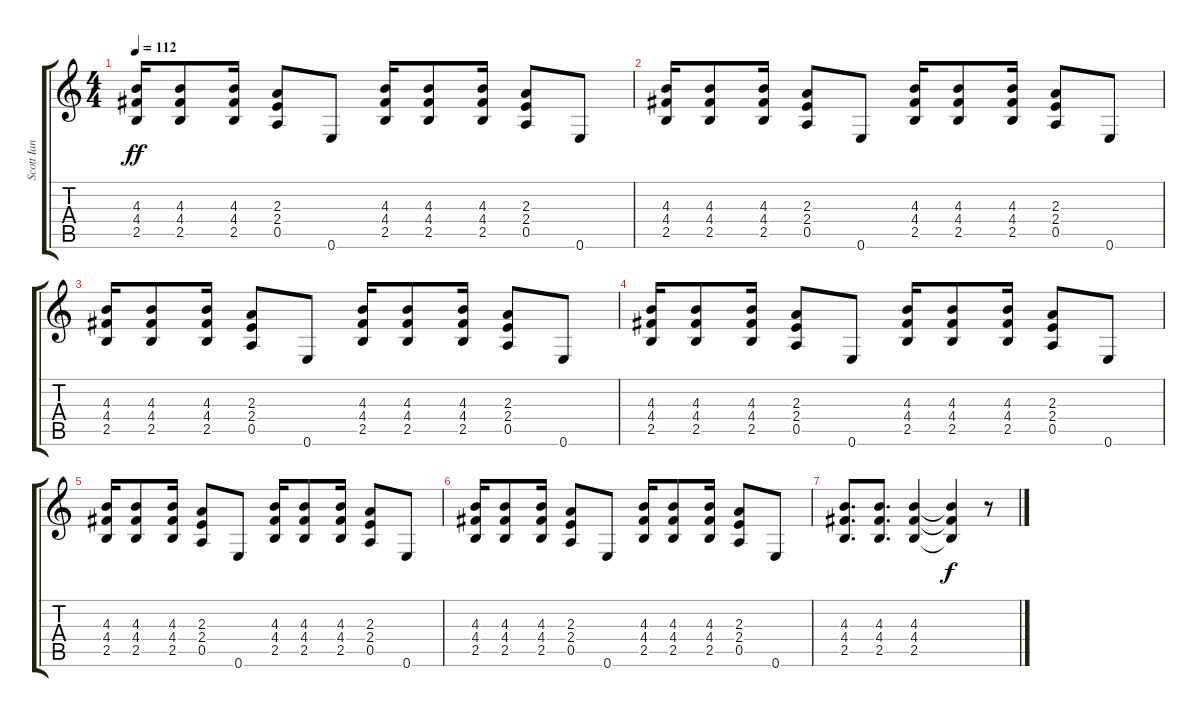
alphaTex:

\track ("Scott Ian" "Scott Ian") {instrument distortionguitar}
\staff {score tabs}
\tuning (E4 B3 G3 D3 A2 E2) {hide}
\ts (4 4)
\tempo 112
\clef g2
\ks c
(4.3 4.4 2.5).16{dy ff} (4.3 4.4 2.5).8 (4.3 4.4 2.5).16 (2.3 2.4 0.5).8 0.6.8 (4.3 4.4 2.5).16 (4.3 4.4 2.5).8 (4.3 4.4 2.5).16 (2.3 2.4 0.5).8 0.6.8 |
(4.3 4.4 2.5).16 (4.3 4.4 2.5).8 (4.3 4.4 2.5).16 (2.3 2.4 0.5).8 0.6.8 (4.3 4.4 2.5).16 (4.3 4.4 2.5).8 (4.3 4.4 2.5).16 (2.3 2.4 0.5).8 0.6.8 |
(4.3 4.4 2.5).16 (4.3 4.4 2.5).8 (4.3 4.4 2.5).16 (2.3 2.4 0.5).8 0.6.8 (4.3 4.4 2.5).16 (4.3 4.4 2.5).8 (4.3 4.4 2.5).16 (2.3 2.4 0.5).8 0.6.8 |
(4.3 4.4 2.5).16 (4.3 4.4 2.5).8 (4.3 4.4 2.5).16 (2.3 2.4 0.5).8 0.6.8 (4.3 4.4 2.5).16 (4.3 4.4 2.5).8 (4.3 4.4 2.5).16 (2.3 2.4 0.5).8 0.6.8 |
(4.3 4.4 2.5).16 (4.3 4.4 2.5).8 (4.3 4.4 2.5).16 (2.3 2.4 0.5).8 0.6.8 (4.3 4.4 2.5).16 (4.3 4.4 2.5).8 (4.3 4.4 2.5).16 (2.3 2.4 0.5).8 0.6.8 |
(4.3 4.4 2.5).16 (4.3 4.4 2.5).8 (4.3 4.4 2.5).16 (2.3 2.4 0.5).8 0.6.8 (4.3 4.4 2.5).16 (4.3 4.4 2.5).8 (4.3 4.4 2.5).16 (2.3 2.4 0.5).8 0.6.8 |
(4.3 4.4 2.5).8{d} (4.3 4.4 2.5).8{d} (4.3 4.4 2.5).4 (4.3{t} 4.4{t} 2.5{t}).4{dy f} r.8
